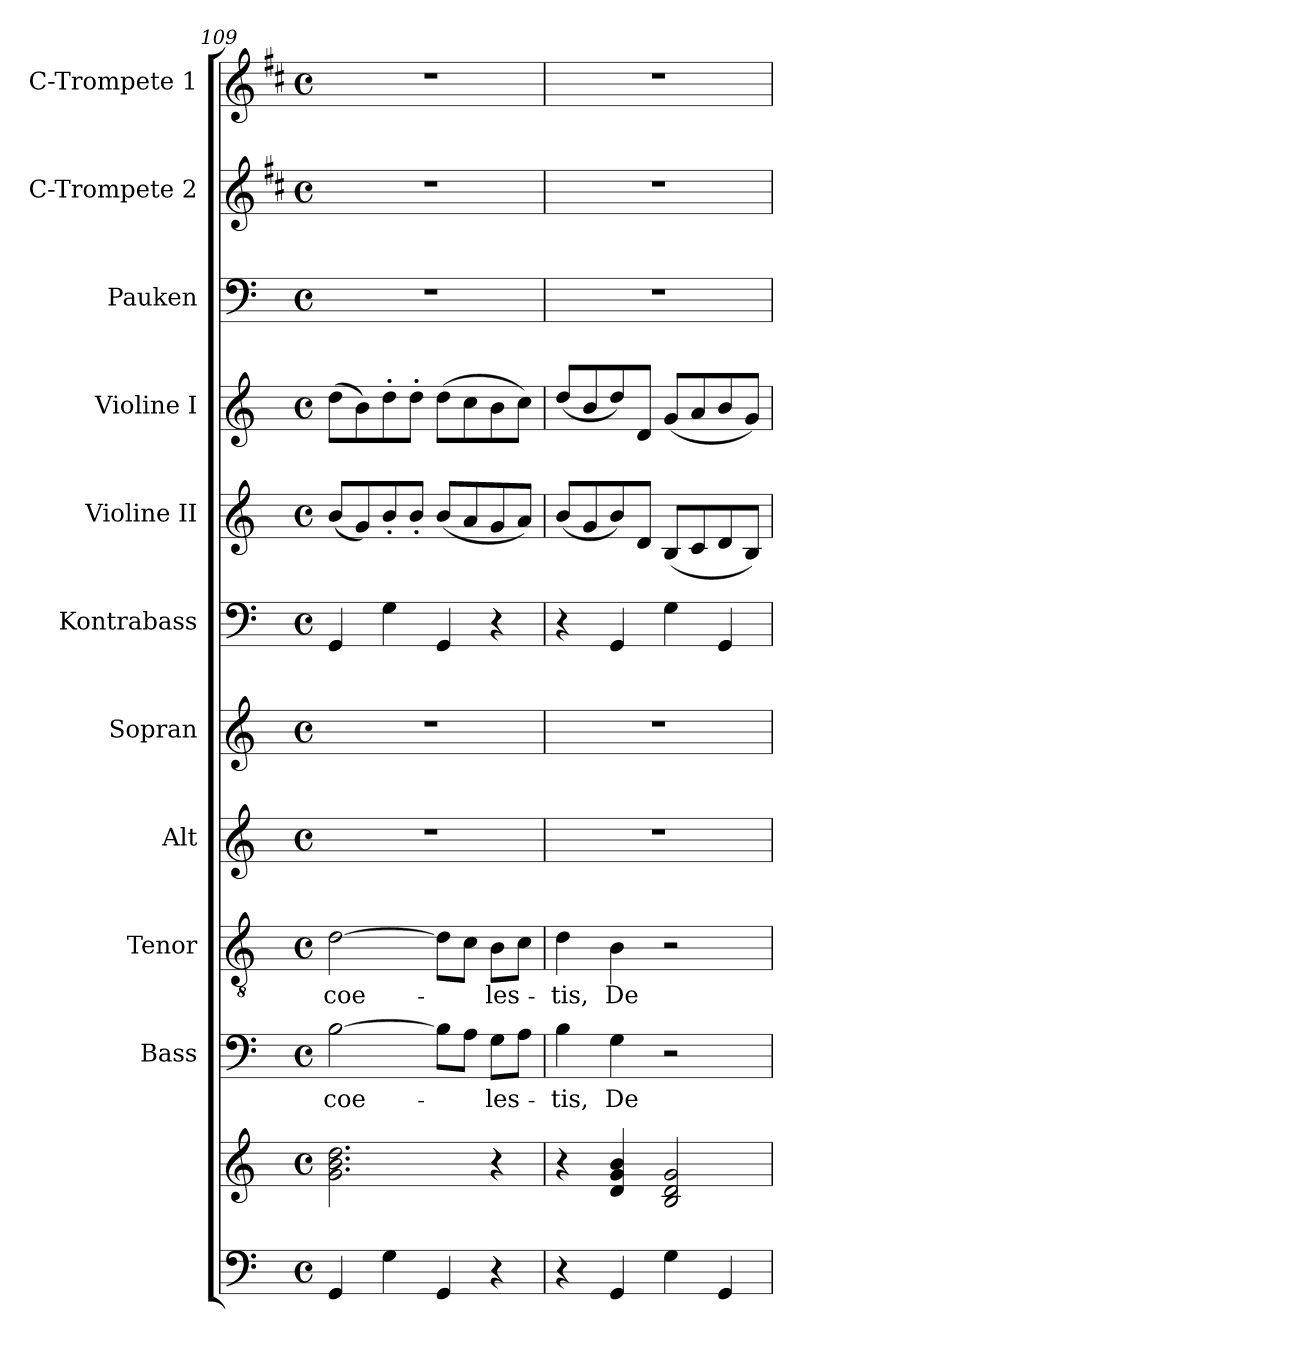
**kern	**kern	**kern	**text	**kern	**text	**kern	**kern	**kern	**kern	**kern	**kern	**kern	**kern
*part11	*part11	*part10	*part10	*part9	*part9	*part8	*part7	*part6	*part5	*part4	*part3	*part2	*part1
*staff12	*staff11	*staff10	*staff10	*staff9	*staff9	*staff8	*staff7	*staff6	*staff5	*staff4	*staff3	*staff2	*staff1
*	*	*I"Bass	*	*I"Tenor	*	*I"Alt	*I"Sopran	*I"Kontrabass	*I"Violine II	*I"Violine I	*I"Pauken	*I"C-Trompete 2	*I"C-Trompete 1
*	*	*I'B.	*	*I'T.	*	*I'A.	*I'S.	*I'Kb.	*I'Vl. II	*I'Vl. I	*I'Pk.	*I'C Trp. 2	*I'C Trp. 1
*clefF4	*clefG2	*clefF4	*	*clefGv2	*	*clefG2	*clefG2	*clefF4	*clefG2	*clefG2	*clefF4	*clefG2	*clefG2
*	*	*	*	*	*	*	*	*ITrd7c12	*	*	*	*ITrd1c2	*ITrd1c2
*k[]	*k[]	*k[]	*	*k[]	*	*k[]	*k[]	*k[]	*k[]	*k[]	*k[]	*k[]	*k[]
*C:	*C:	*C:	*	*C:	*	*C:	*C:	*C:	*C:	*C:	*C:	*C:	*C:
*M4/4	*M4/4	*M4/4	*	*M4/4	*	*M4/4	*M4/4	*M4/4	*M4/4	*M4/4	*M4/4	*M4/4	*M4/4
*met(c)	*met(c)	*met(c)	*	*met(c)	*	*met(c)	*met(c)	*met(c)	*met(c)	*met(c)	*met(c)	*met(c)	*met(c)
=109	=109	=109	=109	=109	=109	=109	=109	=109	=109	=109	=109	=109	=109
!	!	!	!LO:LY:b	!	!LO:LY:b	!	!	!	!	!	!	!	!
4GG/	2.g\ 2.b\ 2.dd\	[2B\	coe-	[2d\	coe-	1r	1r	4GGG/	(<8b/L	(>8dd\L	1r	1r	1r
.	.	.	.	.	.	.	.	.	8g/)	8b\)	.	.	.
4G\	.	.	.	.	.	.	.	4GG\	8b'</	8dd'>\	.	.	.
.	.	.	.	.	.	.	.	.	8b'</J	8dd'>\J	.	.	.
4GG/	.	8B\L]	.	8d\L]	.	.	.	4GGG/	(<8b/L	(>8dd\L	.	.	.
.	.	8A\J	.	8c\J	.	.	.	.	8a/	8cc\	.	.	.
!	!	!	!LO:LY:b	!	!LO:LY:b	!	!	!	!	!	!	!	!
4r	4r	8G\L	-les-	8B\L	-les-	.	.	4r	8g/	8b\	.	.	.
.	.	8A\J	.	8c\J	.	.	.	.	8a/J)	8cc\J)	.	.	.
=110	=110	=110	=110	=110	=110	=110	=110	=110	=110	=110	=110	=110	=110
!	!	!	!LO:LY:b	!	!LO:LY:b	!	!	!	!	!	!	!	!
4r	4r	4B\	-tis,	4d\	-tis,	1r	1r	4r	(<8b/L	(<8dd/L	1r	1r	1r
.	.	.	.	.	.	.	.	.	8g/	8b/	.	.	.
!	!	!	!LO:LY:b	!	!LO:LY:b	!	!	!	!	!	!	!	!
4GG/	4d/ 4g/ 4b/	4G\	De-	4B\	De-	.	.	4GGG/	8b/)	8dd/)	.	.	.
.	.	.	.	.	.	.	.	.	8d/J	8d/J	.	.	.
4G\	2B/ 2d/ 2g/	2r	.	2r	.	.	.	4GG\	(<8B/L	(<8g/L	.	.	.
.	.	.	.	.	.	.	.	.	8c/	8a/	.	.	.
4GG/	.	.	.	.	.	.	.	4GGG/	8d/	8b/	.	.	.
.	.	.	.	.	.	.	.	.	8B/J)	8g/J)	.	.	.
=	=	=	=	=	=	=	=	=	=	=	=	=	=
*-	*-	*-	*-	*-	*-	*-	*-	*-	*-	*-	*-	*-	*-
